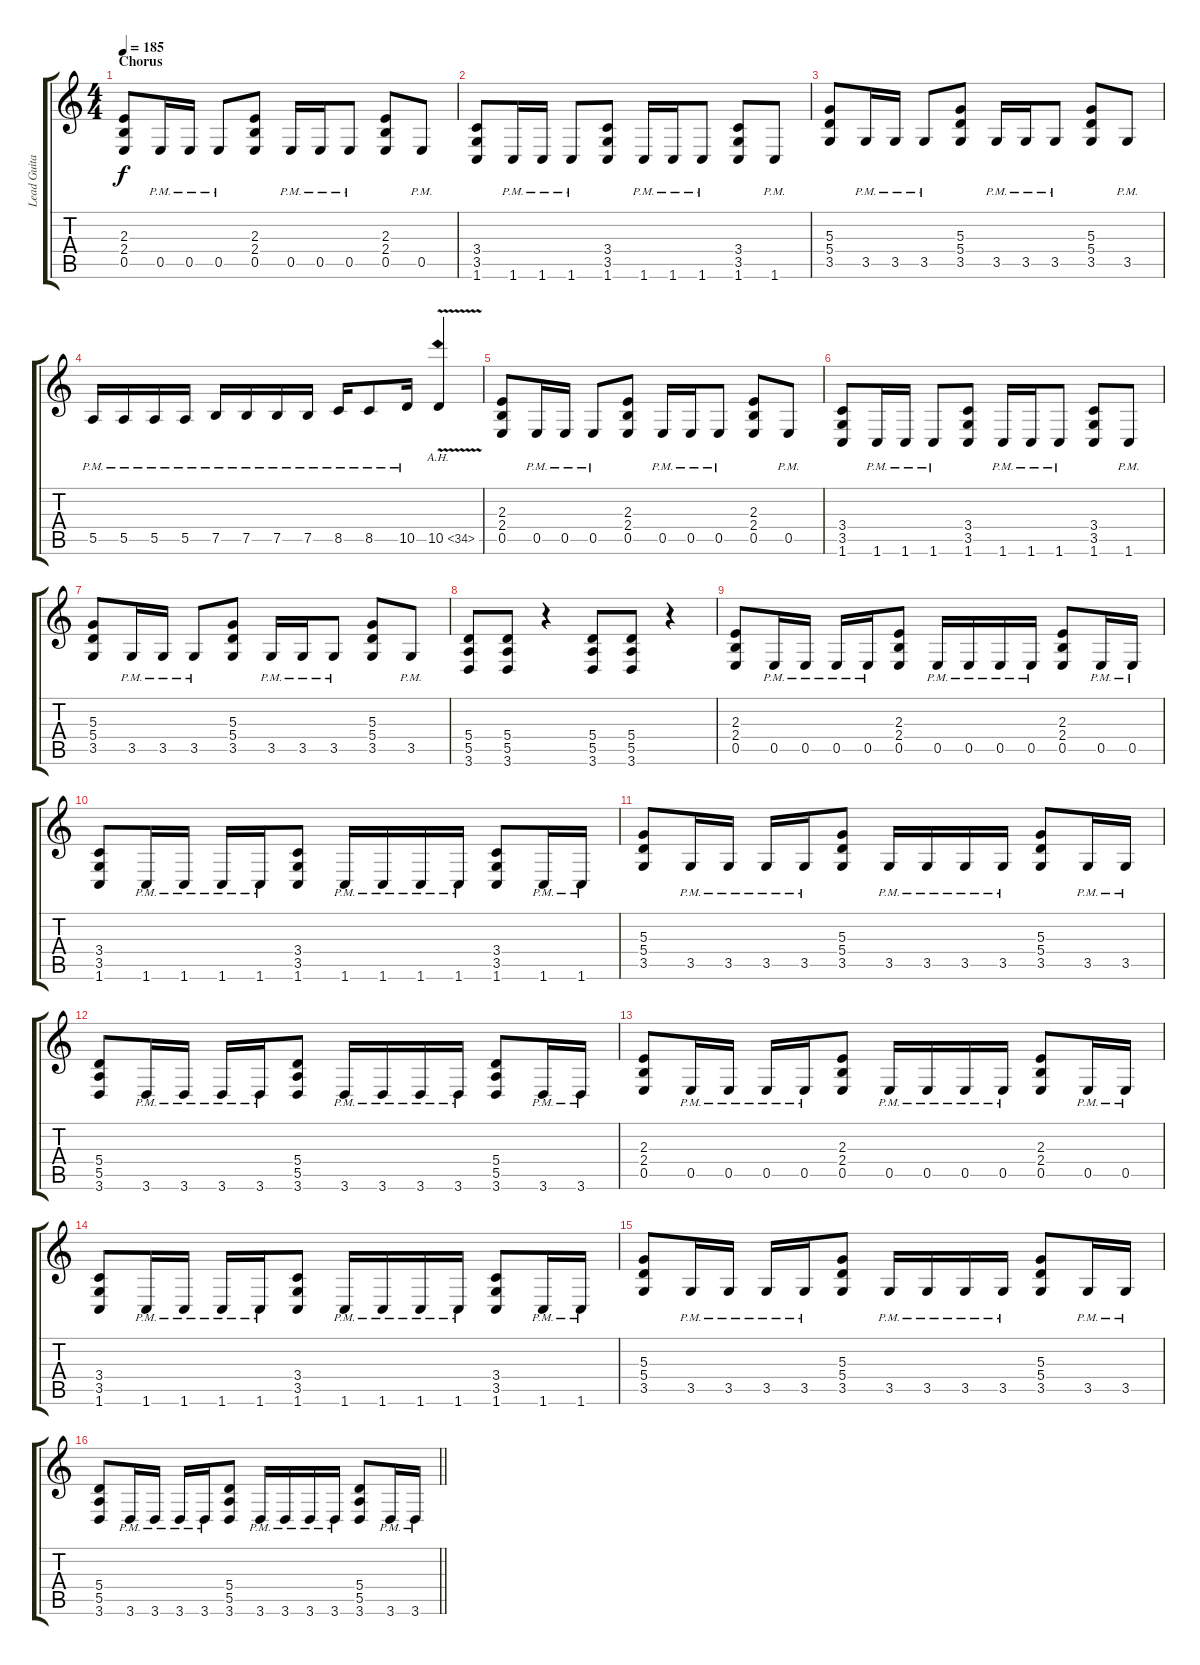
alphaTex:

\track ("Lead Guitar" "Lead Guita") {instrument overdrivenguitar}
\staff {score tabs}
\tuning (B3 Gb3 D3 A2 E2 B1) {hide}
\ts (4 4)
\section ("" "Chorus")
\tempo 185
\clef g2
\ks c
(2.3 2.4 0.5).8{dy f} 0.5{pm}.16 0.5{pm}.16 0.5{pm}.8 (2.3 2.4 0.5).8 0.5{pm}.16 0.5{pm}.16 0.5{pm}.8 (2.3 2.4 0.5).8 0.5{pm}.8 |
(3.4 3.5 1.6).8 1.6{pm}.16 1.6{pm}.16 1.6{pm}.8 (3.4 3.5 1.6).8 1.6{pm}.16 1.6{pm}.16 1.6{pm}.8 (3.4 3.5 1.6).8 1.6{pm}.8 |
(5.3 5.4 3.5).8 3.5{pm}.16 3.5{pm}.16 3.5{pm}.8 (5.3 5.4 3.5).8 3.5{pm}.16 3.5{pm}.16 3.5{pm}.8 (5.3 5.4 3.5).8 3.5{pm}.8 |
5.5{pm}.16 5.5{pm}.16 5.5{pm}.16 5.5{pm}.16 7.5{pm}.16 7.5{pm}.16 7.5{pm}.16 7.5{pm}.16 8.5{pm}.16 8.5{pm}.8 10.5{pm}.16 10.5{ah 24 v}.4 |
(2.3 2.4 0.5).8 0.5{pm}.16 0.5{pm}.16 0.5{pm}.8 (2.3 2.4 0.5).8 0.5{pm}.16 0.5{pm}.16 0.5{pm}.8 (2.3 2.4 0.5).8 0.5{pm}.8 |
(3.4 3.5 1.6).8 1.6{pm}.16 1.6{pm}.16 1.6{pm}.8 (3.4 3.5 1.6).8 1.6{pm}.16 1.6{pm}.16 1.6{pm}.8 (3.4 3.5 1.6).8 1.6{pm}.8 |
(5.3 5.4 3.5).8 3.5{pm}.16 3.5{pm}.16 3.5{pm}.8 (5.3 5.4 3.5).8 3.5{pm}.16 3.5{pm}.16 3.5{pm}.8 (5.3 5.4 3.5).8 3.5{pm}.8 |
(5.4 5.5 3.6).8 (5.4 5.5 3.6).8 r.4 (5.4 5.5 3.6).8 (5.4 5.5 3.6).8 r.4 |
(2.3 2.4 0.5).8 0.5{pm}.16 0.5{pm}.16 0.5{pm}.16 0.5{pm}.16 (2.3 2.4 0.5).8 0.5{pm}.16 0.5{pm}.16 0.5{pm}.16 0.5{pm}.16 (2.3 2.4 0.5).8 0.5{pm}.16 0.5{pm}.16 |
(3.4 3.5 1.6).8 1.6{pm}.16 1.6{pm}.16 1.6{pm}.16 1.6{pm}.16 (3.4 3.5 1.6).8 1.6{pm}.16 1.6{pm}.16 1.6{pm}.16 1.6{pm}.16 (3.4 3.5 1.6).8 1.6{pm}.16 1.6{pm}.16 |
(5.3 5.4 3.5).8 3.5{pm}.16 3.5{pm}.16 3.5{pm}.16 3.5{pm}.16 (5.3 5.4 3.5).8 3.5{pm}.16 3.5{pm}.16 3.5{pm}.16 3.5{pm}.16 (5.3 5.4 3.5).8 3.5{pm}.16 3.5{pm}.16 |
(5.4 5.5 3.6).8 3.6{pm}.16 3.6{pm}.16 3.6{pm}.16 3.6{pm}.16 (5.4 5.5 3.6).8 3.6{pm}.16 3.6{pm}.16 3.6{pm}.16 3.6{pm}.16 (5.4 5.5 3.6).8 3.6{pm}.16 3.6{pm}.16 |
(2.3 2.4 0.5).8 0.5{pm}.16 0.5{pm}.16 0.5{pm}.16 0.5{pm}.16 (2.3 2.4 0.5).8 0.5{pm}.16 0.5{pm}.16 0.5{pm}.16 0.5{pm}.16 (2.3 2.4 0.5).8 0.5{pm}.16 0.5{pm}.16 |
(3.4 3.5 1.6).8 1.6{pm}.16 1.6{pm}.16 1.6{pm}.16 1.6{pm}.16 (3.4 3.5 1.6).8 1.6{pm}.16 1.6{pm}.16 1.6{pm}.16 1.6{pm}.16 (3.4 3.5 1.6).8 1.6{pm}.16 1.6{pm}.16 |
(5.3 5.4 3.5).8 3.5{pm}.16 3.5{pm}.16 3.5{pm}.16 3.5{pm}.16 (5.3 5.4 3.5).8 3.5{pm}.16 3.5{pm}.16 3.5{pm}.16 3.5{pm}.16 (5.3 5.4 3.5).8 3.5{pm}.16 3.5{pm}.16 |
\barLineRight lightlight
(5.4 5.5 3.6).8 3.6{pm}.16 3.6{pm}.16 3.6{pm}.16 3.6{pm}.16 (5.4 5.5 3.6).8 3.6{pm}.16 3.6{pm}.16 3.6{pm}.16 3.6{pm}.16 (5.4 5.5 3.6).8 3.6{pm}.16 3.6{pm}.16
